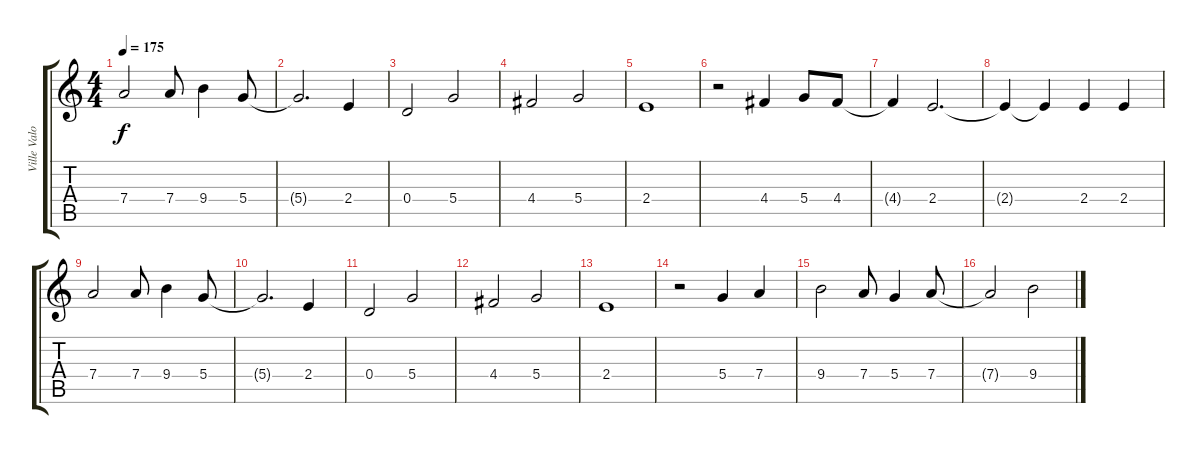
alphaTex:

\track ("Ville Valo" "Ville Valo") {instrument acousticguitarsteel}
\staff {score tabs}
\tuning (E4 B3 G3 D3 A2 E2) {hide}
\ts (4 4)
\tempo 175
\clef g2
\ks c
7.4.2{dy f} 7.4.8 9.4.4 5.4.8 |
5.4{t}.2{d} 2.4.4 |
0.4.2 5.4.2 |
4.4.2 5.4.2 |
2.4.1 |
r.2 4.4.4 5.4.8 4.4.8 |
4.4{t}.4 2.4.2{d} |
2.4{t}.4 2.4{t}.4 2.4.4 2.4.4 |
7.4.2 7.4.8 9.4.4 5.4.8 |
5.4{t}.2{d} 2.4.4 |
0.4.2 5.4.2 |
4.4.2 5.4.2 |
2.4.1 |
r.2 5.4.4 7.4.4 |
9.4.2 7.4.8 5.4.4 7.4.8 |
7.4{t}.2 9.4.2
